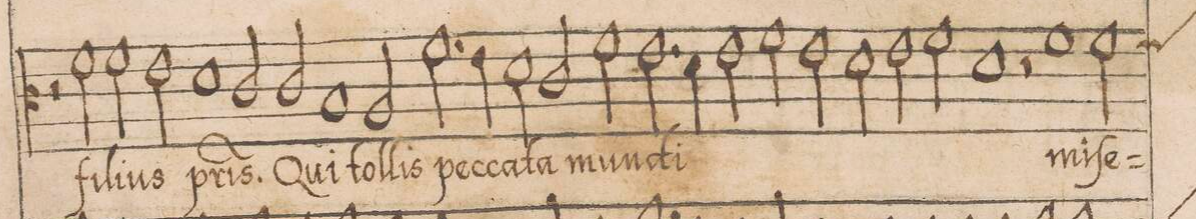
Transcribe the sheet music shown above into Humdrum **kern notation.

**kern	**text
*I"CANTVS	*
*clefC3	*
*k[]	*
*met(c|)	*
*M2/1	*
2f\	fi-
=50-	=50-
2f\	-li-
2e\	-us
1d	Pa-
=51-	=51-
2c/	-tris
2c/	q(ui)
1B	tol-
=52-	=52-
2A/	-lis
2.f\	pec-
4e\	-ca-
2d\	-ta
=53-	=53-
2c/	.
2f\	mun-
2.e\	-di
*	*ij
4d\	pec-
=54-	=54-
2e\	-ca-
*custos:e	*
2f\	.
2e\	-ta
2d\	.
=55-	=55-
2e\	mun-
2f\	.
1d	-di
*	*Xij
=56-	=56-
2r	.
1f	mi-
2f\	-ſe-
=57-	=57-
*-	*-
